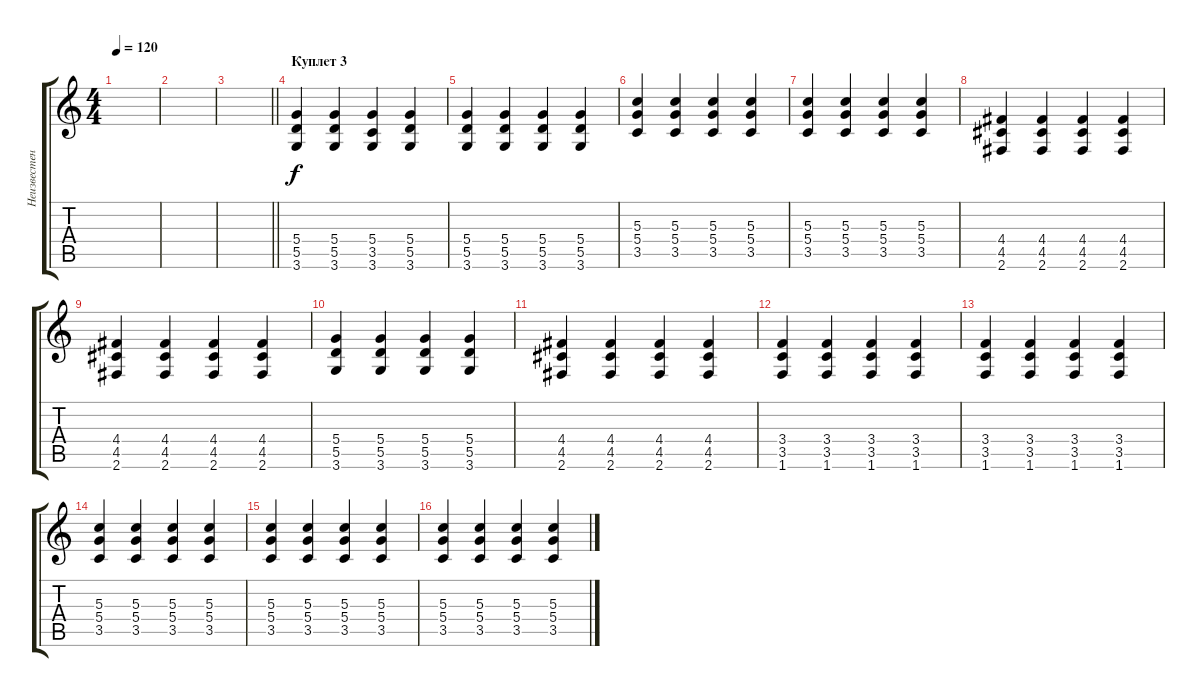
\track ("Неизвестен. Ищем" "Неизвестен") {instrument overdrivenguitar}
\staff {score tabs}
\tuning (E4 B3 G3 D3 A2 E2) {hide}
\ts (4 4)
\tempo 120
\clef g2
\ks c
|
|
\barLineRight lightlight
|
\section ("" "Куплет 3")
(5.4 5.5 3.6).4 (5.4 5.5 3.6).4 (5.4 3.5 3.6).4 (5.4 5.5 3.6).4 |
(5.4 5.5 3.6).4 (5.4 5.5 3.6).4 (5.4 5.5 3.6).4 (5.4 5.5 3.6).4 |
(5.3 5.4 3.5).4 (5.3 5.4 3.5).4 (5.3 5.4 3.5).4 (5.3 5.4 3.5).4 |
(5.3 5.4 3.5).4 (5.3 5.4 3.5).4 (5.3 5.4 3.5).4 (5.3 5.4 3.5).4 |
(4.4 4.5 2.6).4 (4.4 4.5 2.6).4 (4.4 4.5 2.6).4 (4.4 4.5 2.6).4 |
(4.4 4.5 2.6).4 (4.4 4.5 2.6).4 (4.4 4.5 2.6).4 (4.4 4.5 2.6).4 |
(5.4 5.5 3.6).4 (5.4 5.5 3.6).4 (5.4 5.5 3.6).4 (5.4 5.5 3.6).4 |
(4.4 4.5 2.6).4 (4.4 4.5 2.6).4 (4.4 4.5 2.6).4 (4.4 4.5 2.6).4 |
(3.4 3.5 1.6).4 (3.4 3.5 1.6).4 (3.4 3.5 1.6).4 (3.4 3.5 1.6).4 |
(3.4 3.5 1.6).4 (3.4 3.5 1.6).4 (3.4 3.5 1.6).4 (3.4 3.5 1.6).4 |
(5.3 5.4 3.5).4 (5.3 5.4 3.5).4 (5.3 5.4 3.5).4 (5.3 5.4 3.5).4 |
(5.3 5.4 3.5).4 (5.3 5.4 3.5).4 (5.3 5.4 3.5).4 (5.3 5.4 3.5).4 |
(5.3 5.4 3.5).4 (5.3 5.4 3.5).4 (5.3 5.4 3.5).4 (5.3 5.4 3.5).4
